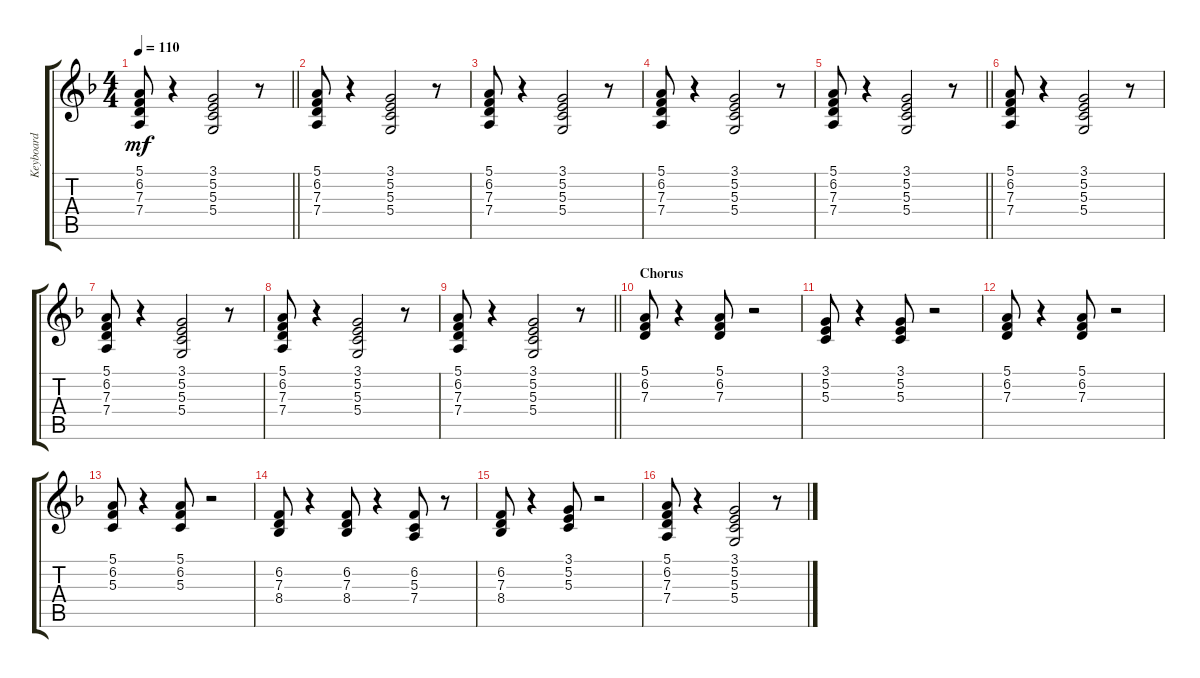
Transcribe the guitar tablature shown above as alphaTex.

\track ("Keyboard" "Keyboard") {instrument electricpiano2}
\staff {score tabs}
\tuning (E4 B3 G3 D3 A2 E2) {hide}
\ts (4 4)
\tempo 110
\clef g2
\barLineRight lightlight
\ks dminor
(5.1 6.2 7.3 7.4).8{dy mf} r.4 (3.1 5.2 5.3 5.4).2 r.8 |
(5.1 6.2 7.3 7.4).8 r.4 (3.1 5.2 5.3 5.4).2 r.8 |
(5.1 6.2 7.3 7.4).8 r.4 (3.1 5.2 5.3 5.4).2 r.8 |
(5.1 6.2 7.3 7.4).8 r.4 (3.1 5.2 5.3 5.4).2 r.8 |
\barLineRight lightlight
(5.1 6.2 7.3 7.4).8 r.4 (3.1 5.2 5.3 5.4).2 r.8 |
(5.1 6.2 7.3 7.4).8 r.4 (3.1 5.2 5.3 5.4).2 r.8 |
(5.1 6.2 7.3 7.4).8 r.4 (3.1 5.2 5.3 5.4).2 r.8 |
(5.1 6.2 7.3 7.4).8 r.4 (3.1 5.2 5.3 5.4).2 r.8 |
\barLineRight lightlight
(5.1 6.2 7.3 7.4).8 r.4 (3.1 5.2 5.3 5.4).2 r.8 |
\section ("" "Chorus")
(5.1 6.2 7.3).8 r.4 (5.1 6.2 7.3).8 r.2 |
(3.1 5.2 5.3).8 r.4 (3.1 5.2 5.3).8 r.2 |
(5.1 6.2 7.3).8 r.4 (5.1 6.2 7.3).8 r.2 |
(5.1 6.2 5.3).8 r.4 (5.1 6.2 5.3).8 r.2 |
(6.2 7.3 8.4).8 r.4 (6.2 7.3 8.4).8 r.4 (6.2 5.3 7.4).8 r.8 |
(6.2 7.3 8.4).8 r.4 (3.1 5.2 5.3).8 r.2 |
(5.1 6.2 7.3 7.4).8 r.4 (3.1 5.2 5.3 5.4).2 r.8
